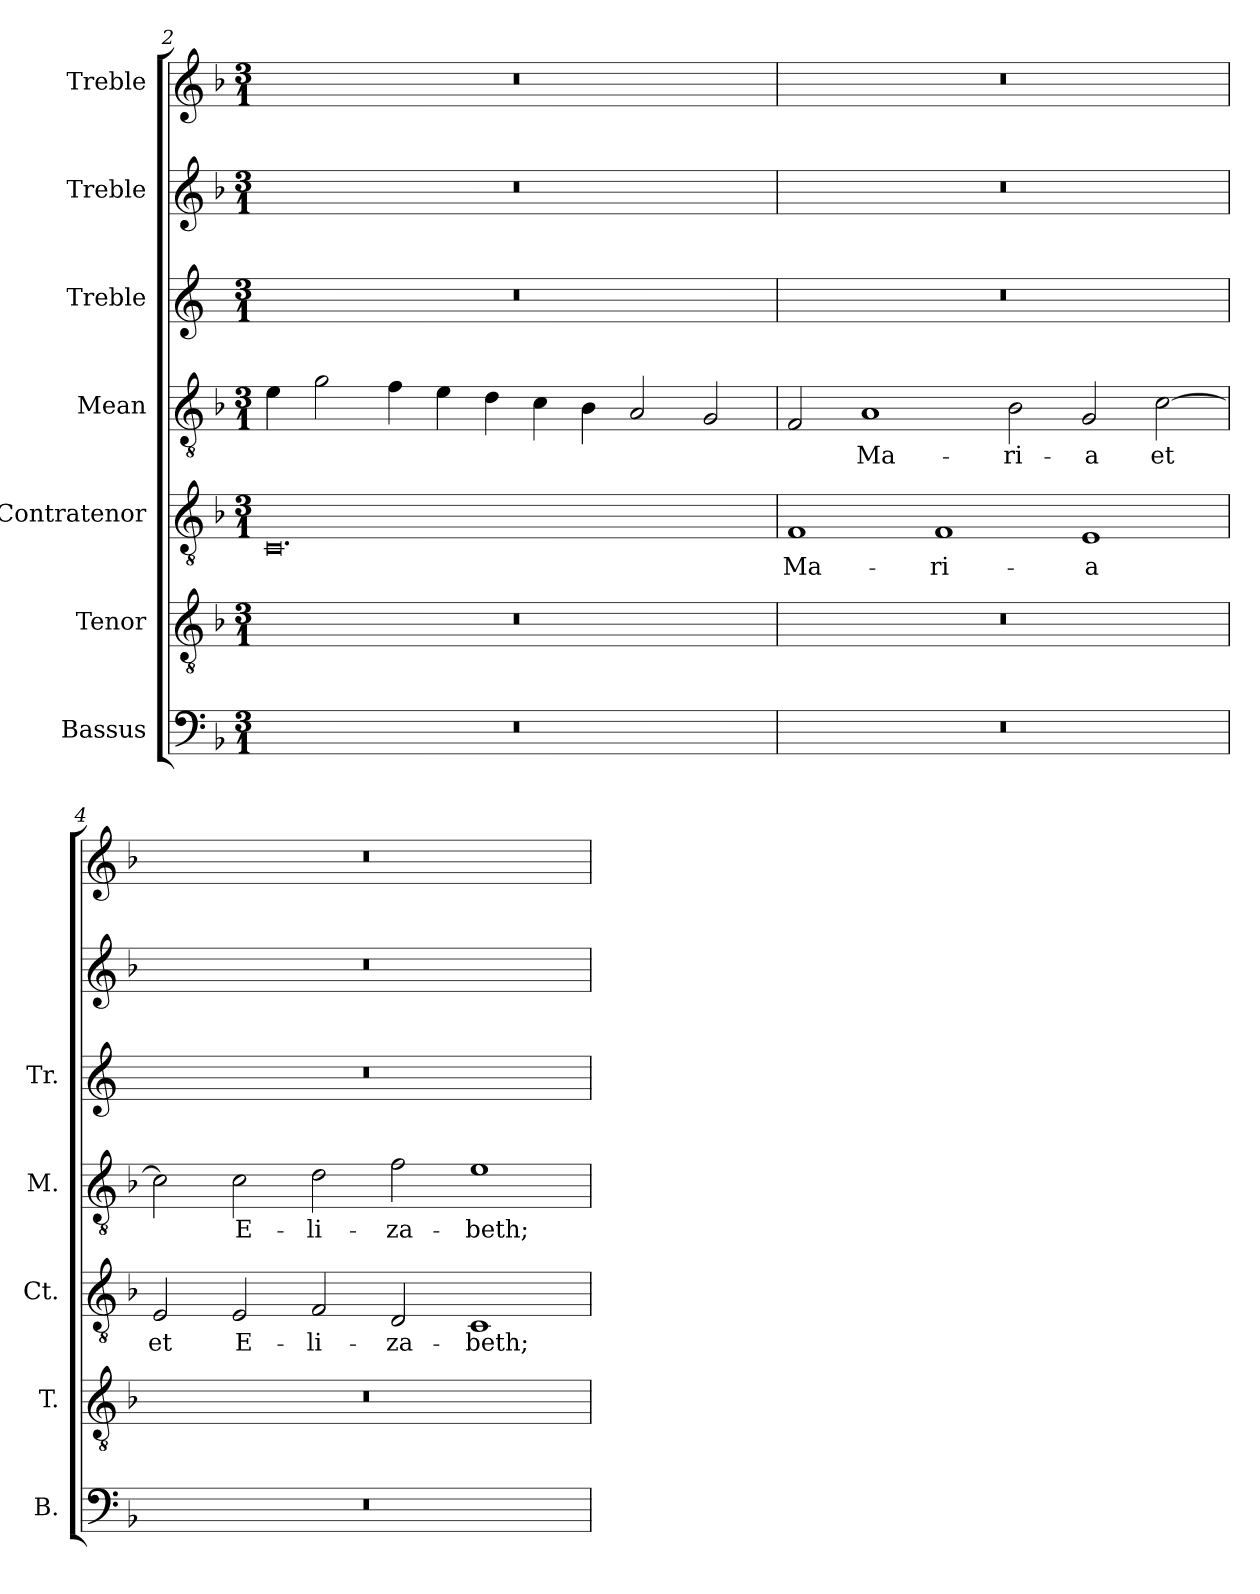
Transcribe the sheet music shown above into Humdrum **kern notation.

**kern	**kern	**kern	**text	**kern	**text	**kern	**kern	**kern
*part7	*part6	*part5	*part5	*part4	*part4	*part3	*part2	*part1
*staff7	*staff6	*staff5	*staff5	*staff4	*staff4	*staff3	*staff2	*staff1
*I"Bassus	*I"Tenor	*I"Contratenor	*	*I"Mean	*	*I"Treble	*I"Treble	*I"Treble
*I'B.	*I'T.	*I'Ct.	*	*I'M.	*	*I'Tr.	*	*
*clefF4	*clefGv2	*clefGv2	*	*clefGv2	*	*clefG2	*clefG2	*clefG2
*	*ITrd7c12	*ITrd7c12	*	*ITrd7c12	*	*	*	*
*k[b-]	*k[b-]	*k[b-]	*	*k[b-]	*	*k[]	*k[b-]	*k[b-]
*F:	*F:	*F:	*	*F:	*	*	*F:	*F:
*M3/1	*M3/1	*M3/1	*	*M3/1	*	*M3/1	*M3/1	*M3/1
=2	=2	=2	=2	=2	=2	=2	=2	=2
!LO:N:vis=1	!LO:N:vis=1	!	!	!	!	!LO:N:vis=1	!LO:N:vis=1	!LO:N:vis=1
0.r	0.r	0.CCi	.	4Ei\	.	0.r	0.r	0.r
.	.	.	.	2Gi\	.	.	.	.
.	.	.	.	4Fi\	.	.	.	.
.	.	.	.	4Ei\	.	.	.	.
.	.	.	.	4Di\	.	.	.	.
.	.	.	.	4Ci\	.	.	.	.
.	.	.	.	4BB-i\	.	.	.	.
.	.	.	.	2AAi/	.	.	.	.
.	.	.	.	2GGi/	.	.	.	.
!!LO:LB:g=z
=3`	=3`	=3`	=3`	=3`	=3`	=3`	=3`	=3`
!LO:N:vis=1	!LO:N:vis=1	!	!	!	!	!	!	!
!	!	!	!LO:LY:b:color=#000000	!	!	!LO:N:vis=1	!LO:N:vis=1	!LO:N:vis=1
0.r	0.r	1FFi	Ma-	2FFi/	.	0.r	0.r	0.r
!	!	!	!	!	!LO:LY:b:color=#000000	!	!	!
.	.	.	.	1AAi	Ma-	.	.	.
!	!	!	!LO:LY:b:color=#000000	!	!	!	!	!
.	.	1FFi	-ri-	.	.	.	.	.
!	!	!	!	!	!LO:LY:b:color=#000000	!	!	!
.	.	.	.	2BB-i\	-ri-	.	.	.
!	!	!	!LO:LY:b:color=#000000	!	!	!	!	!
!	!	!	!	!	!LO:LY:b:color=#000000	!	!	!
.	.	1EEi	-a	2GGi/	-a	.	.	.
!	!	!	!	!	!LO:LY:b:color=#000000	!	!	!
.	.	.	.	[>2Ci\	et	.	.	.
=4`	=4`	=4`	=4`	=4`	=4`	=4`	=4`	=4`
!LO:N:vis=1	!LO:N:vis=1	!	!	!	!	!	!	!
!	!	!	!LO:LY:b:color=#000000	!	!	!LO:N:vis=1	!LO:N:vis=1	!LO:N:vis=1
0.r	0.r	2EEi/	et	2Ci\]	.	0.r	0.r	0.r
!	!	!	!LO:LY:b:color=#000000	!	!	!	!	!
!	!	!	!	!	!LO:LY:b:color=#000000	!	!	!
.	.	2EEi/	E-	2Ci\	E-	.	.	.
!	!	!	!LO:LY:b:color=#000000	!	!	!	!	!
!	!	!	!	!	!LO:LY:b:color=#000000	!	!	!
.	.	2FFi/	-li-	2Di\	-li-	.	.	.
!	!	!	!LO:LY:b:color=#000000	!	!	!	!	!
!	!	!	!	!	!LO:LY:b:color=#000000	!	!	!
.	.	2DDi/	-za-	2Fi\	-za-	.	.	.
!	!	!	!LO:LY:b:color=#000000	!	!	!	!	!
!	!	!	!	!	!LO:LY:b:color=#000000	!	!	!
.	.	1CCi	-beth;	1Ei	-beth;	.	.	.
=`	=`	=`	=`	=`	=`	=`	=`	=`
*-	*-	*-	*-	*-	*-	*-	*-	*-
